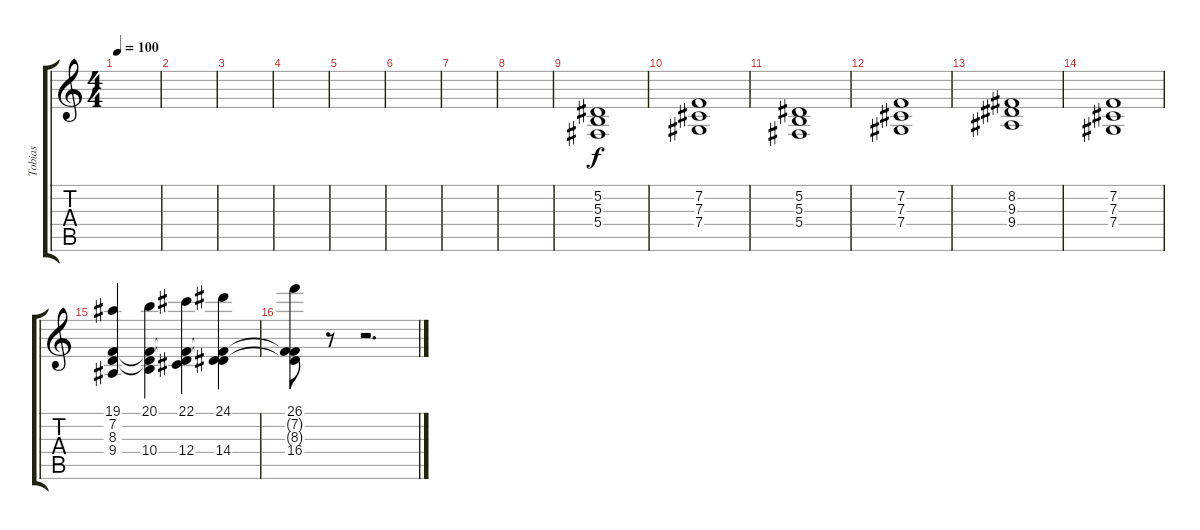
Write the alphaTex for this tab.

\track ("Tobias" "Tobias") {instrument stringensemble1}
\staff {score tabs}
\tuning (Eb4 Bb3 Gb3 Db3 Ab2 Eb2) {hide}
\ts (4 4)
\tempo 100
\clef g2
\ks c
|
|
|
|
|
|
|
|
(5.2 5.3 5.4).1{volume 9} |
(7.2 7.3 7.4).1 |
(5.2 5.3 5.4).1 |
(7.2 7.3 7.4).1 |
(8.2 9.3 9.4).1 |
(7.2 7.3 7.4).1 |
(19.1 7.2 8.3 9.4).4 (20.1 7.2{t} 8.3{t} 10.4).4 (22.1 7.2{t} 8.3{t} 12.4).4 (24.1 7.2{t} 8.3{t} 14.4).4 |
(26.1 7.2{t} 8.3{t} 16.4).8 r.8 r.2{d}
